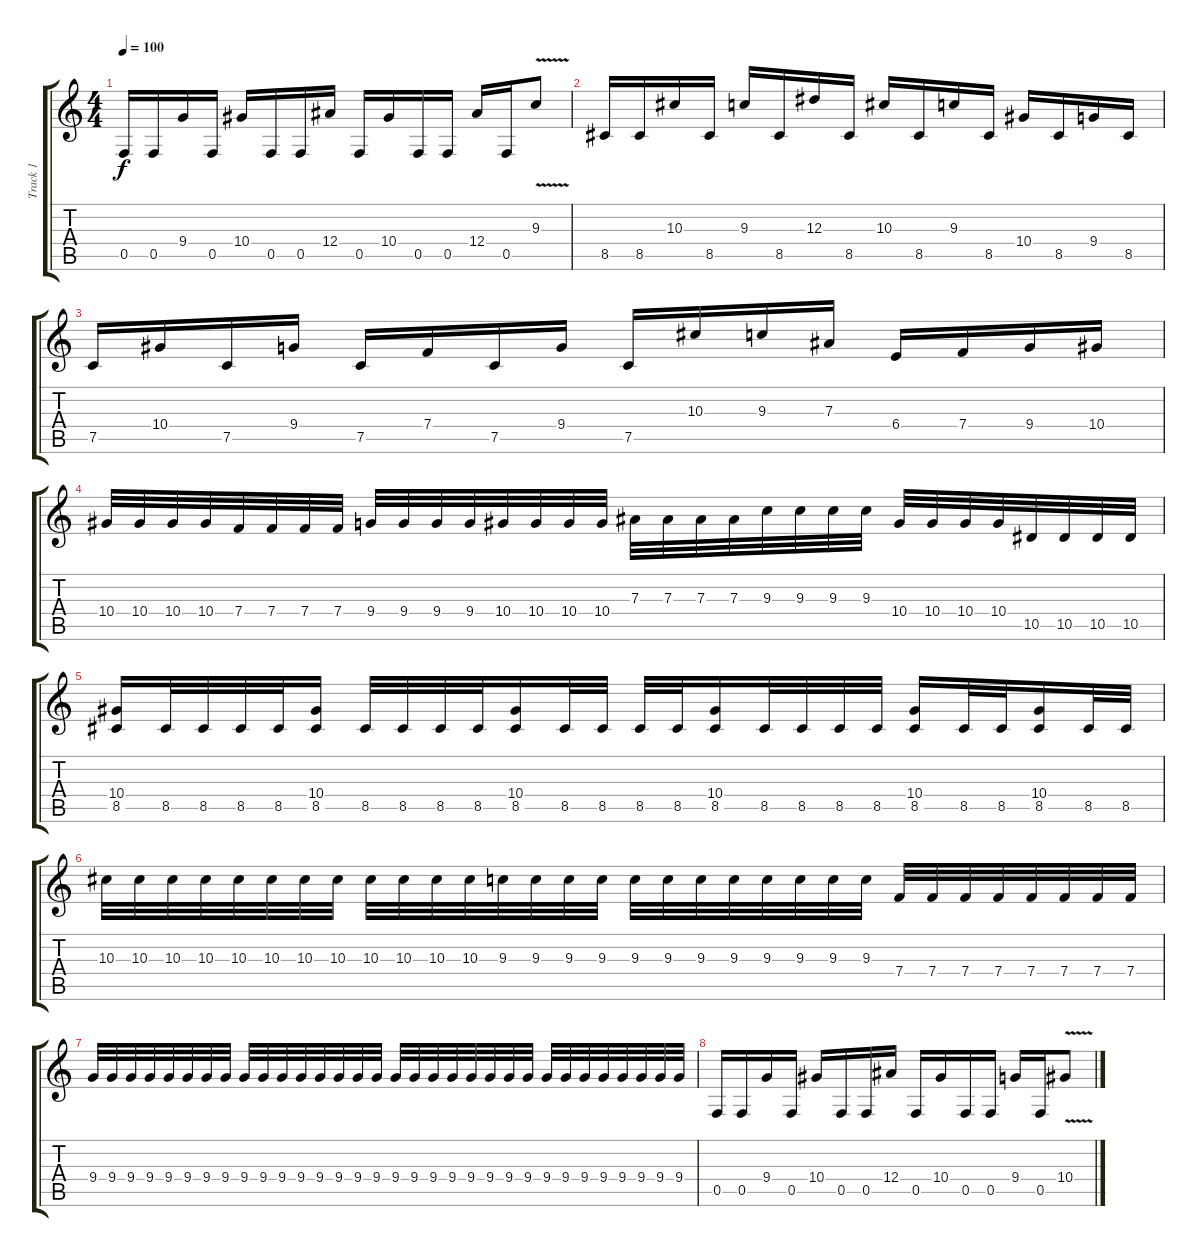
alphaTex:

\track ("Track 1" "Track 1") {instrument overdrivenguitar}
\staff {score tabs}
\tuning (C4 G3 Eb3 Bb2 F2 C2) {hide}
\ts (4 4)
\tempo 100
\clef g2
\ks c
0.5.16{dy f} 0.5.16 9.4.16 0.5.16 10.4.16 0.5.16 0.5.16 12.4.16 0.5.16 10.4.16 0.5.16 0.5.16 12.4.16 0.5.16 9.3{v}.8 |
8.5.16 8.5.16 10.3.16 8.5.16 9.3.16 8.5.16 12.3.16 8.5.16 10.3.16 8.5.16 9.3.16 8.5.16 10.4.16 8.5.16 9.4.16 8.5.16 |
7.5.16 10.4.16 7.5.16 9.4.16 7.5.16 7.4.16 7.5.16 9.4.16 7.5.16 10.3.16 9.3.16 7.3.16 6.4.16 7.4.16 9.4.16 10.4.16 |
10.4.32 10.4.32 10.4.32 10.4.32 7.4.32 7.4.32 7.4.32 7.4.32 9.4.32 9.4.32 9.4.32 9.4.32 10.4.32 10.4.32 10.4.32 10.4.32 7.3.32 7.3.32 7.3.32 7.3.32 9.3.32 9.3.32 9.3.32 9.3.32 10.4.32 10.4.32 10.4.32 10.4.32 10.5.32 10.5.32 10.5.32 10.5.32 |
(10.4 8.5).16 8.5.32 8.5.32 8.5.32 8.5.32 (10.4 8.5).16 8.5.32 8.5.32 8.5.32 8.5.32 (10.4 8.5).16 8.5.32 8.5.32 8.5.32 8.5.32 (10.4 8.5).16 8.5.32 8.5.32 8.5.32 8.5.32 (10.4 8.5).16 8.5.32 8.5.32 (10.4 8.5).16 8.5.32 8.5.32 |
10.3.32 10.3.32 10.3.32 10.3.32 10.3.32 10.3.32 10.3.32 10.3.32 10.3.32 10.3.32 10.3.32 10.3.32 9.3.32 9.3.32 9.3.32 9.3.32 9.3.32 9.3.32 9.3.32 9.3.32 9.3.32 9.3.32 9.3.32 9.3.32 7.4.32 7.4.32 7.4.32 7.4.32 7.4.32 7.4.32 7.4.32 7.4.32 |
9.4.32 9.4.32 9.4.32 9.4.32 9.4.32 9.4.32 9.4.32 9.4.32 9.4.32 9.4.32 9.4.32 9.4.32 9.4.32 9.4.32 9.4.32 9.4.32 9.4.32 9.4.32 9.4.32 9.4.32 9.4.32 9.4.32 9.4.32 9.4.32 9.4.32 9.4.32 9.4.32 9.4.32 9.4.32 9.4.32 9.4.32 9.4.32 |
0.5.16 0.5.16 9.4.16 0.5.16 10.4.16 0.5.16 0.5.16 12.4.16 0.5.16 10.4.16 0.5.16 0.5.16 9.4.16 0.5.16 10.4{v}.8
